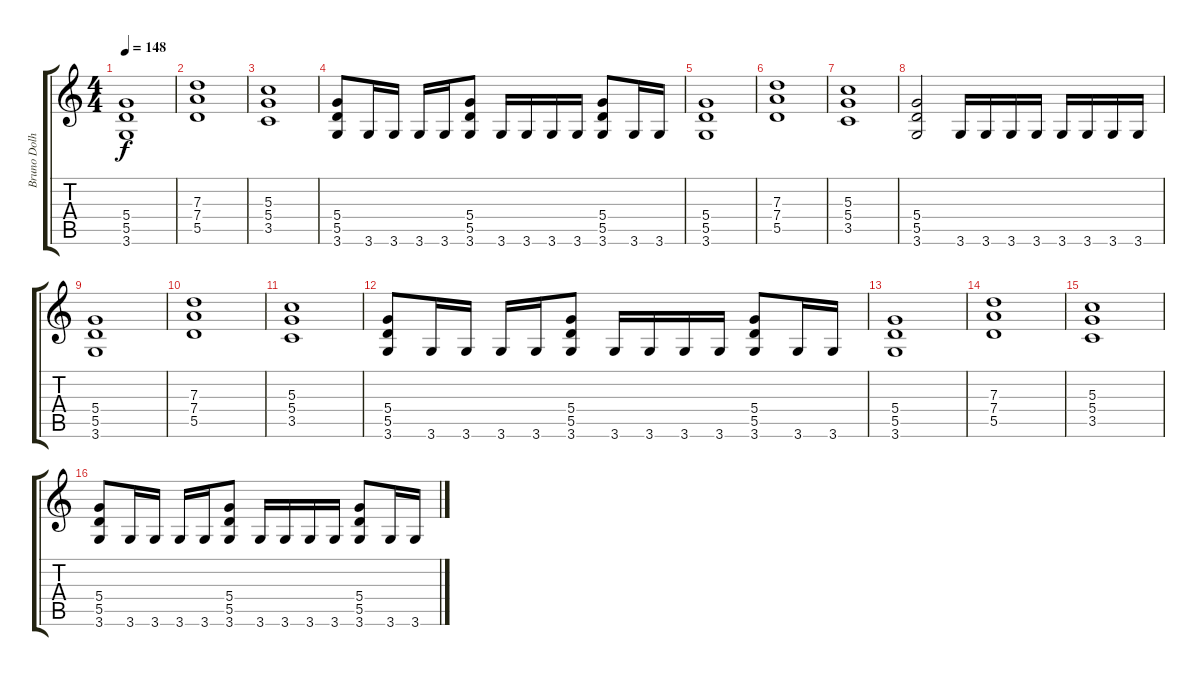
\track ("Bruno Dolheguy" "Bruno Dolh") {instrument overdrivenguitar}
\staff {score tabs}
\tuning (E4 B3 G3 D3 A2 E2) {hide}
\ts (4 4)
\tempo 148
\clef g2
\ks c
(5.4 5.5 3.6).1{dy f instrument overdrivenguitar} |
(7.3 7.4 5.5).1 |
(5.3 5.4 3.5).1 |
(5.4 5.5 3.6).8 3.6.16 3.6.16 3.6.16 3.6.16 (5.4 5.5 3.6).8 3.6.16 3.6.16 3.6.16 3.6.16 (5.4 5.5 3.6).8 3.6.16 3.6.16 |
(5.4 5.5 3.6).1 |
(7.3 7.4 5.5).1 |
(5.3 5.4 3.5).1 |
(5.4 5.5 3.6).2 3.6.16 3.6.16 3.6.16 3.6.16 3.6.16 3.6.16 3.6.16 3.6.16 |
(5.4 5.5 3.6).1 |
(7.3 7.4 5.5).1 |
(5.3 5.4 3.5).1 |
(5.4 5.5 3.6).8 3.6.16 3.6.16 3.6.16 3.6.16 (5.4 5.5 3.6).8 3.6.16 3.6.16 3.6.16 3.6.16 (5.4 5.5 3.6).8 3.6.16 3.6.16 |
(5.4 5.5 3.6).1 |
(7.3 7.4 5.5).1 |
(5.3 5.4 3.5).1 |
(5.4 5.5 3.6).8 3.6.16 3.6.16 3.6.16 3.6.16 (5.4 5.5 3.6).8 3.6.16 3.6.16 3.6.16 3.6.16 (5.4 5.5 3.6).8 3.6.16 3.6.16
